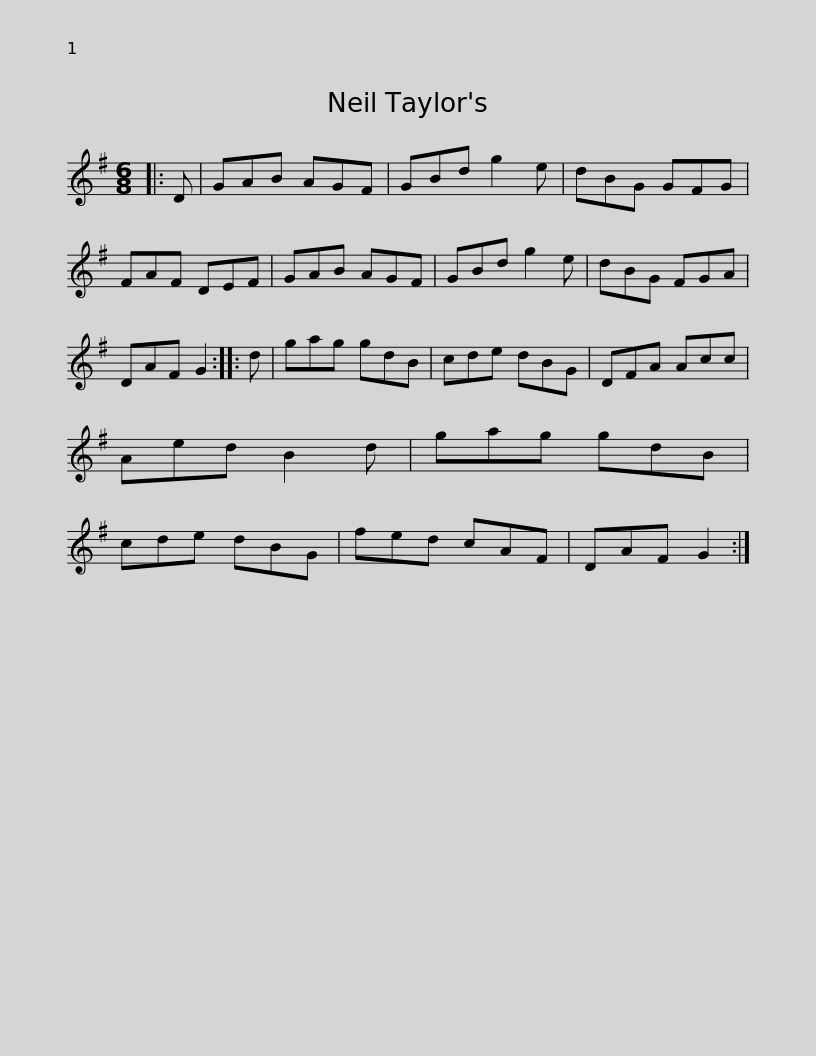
X:1
L:1/8
M:6/8
I:linebreak $
K:G
V:1 treble
V:1
|: D | GAB AGF | GBd g2 e | dBG GFG | FAF DEF | %5
 GAB AGF | GBd g2 e | dBG FGA |$ DAF G2 :: d | %10
 gag gdB | cde dBG | DFA Acc | Aed B2 d | gag gdB | %15
 cde dBG |$ fed cAF | DAF G2 :| %18
